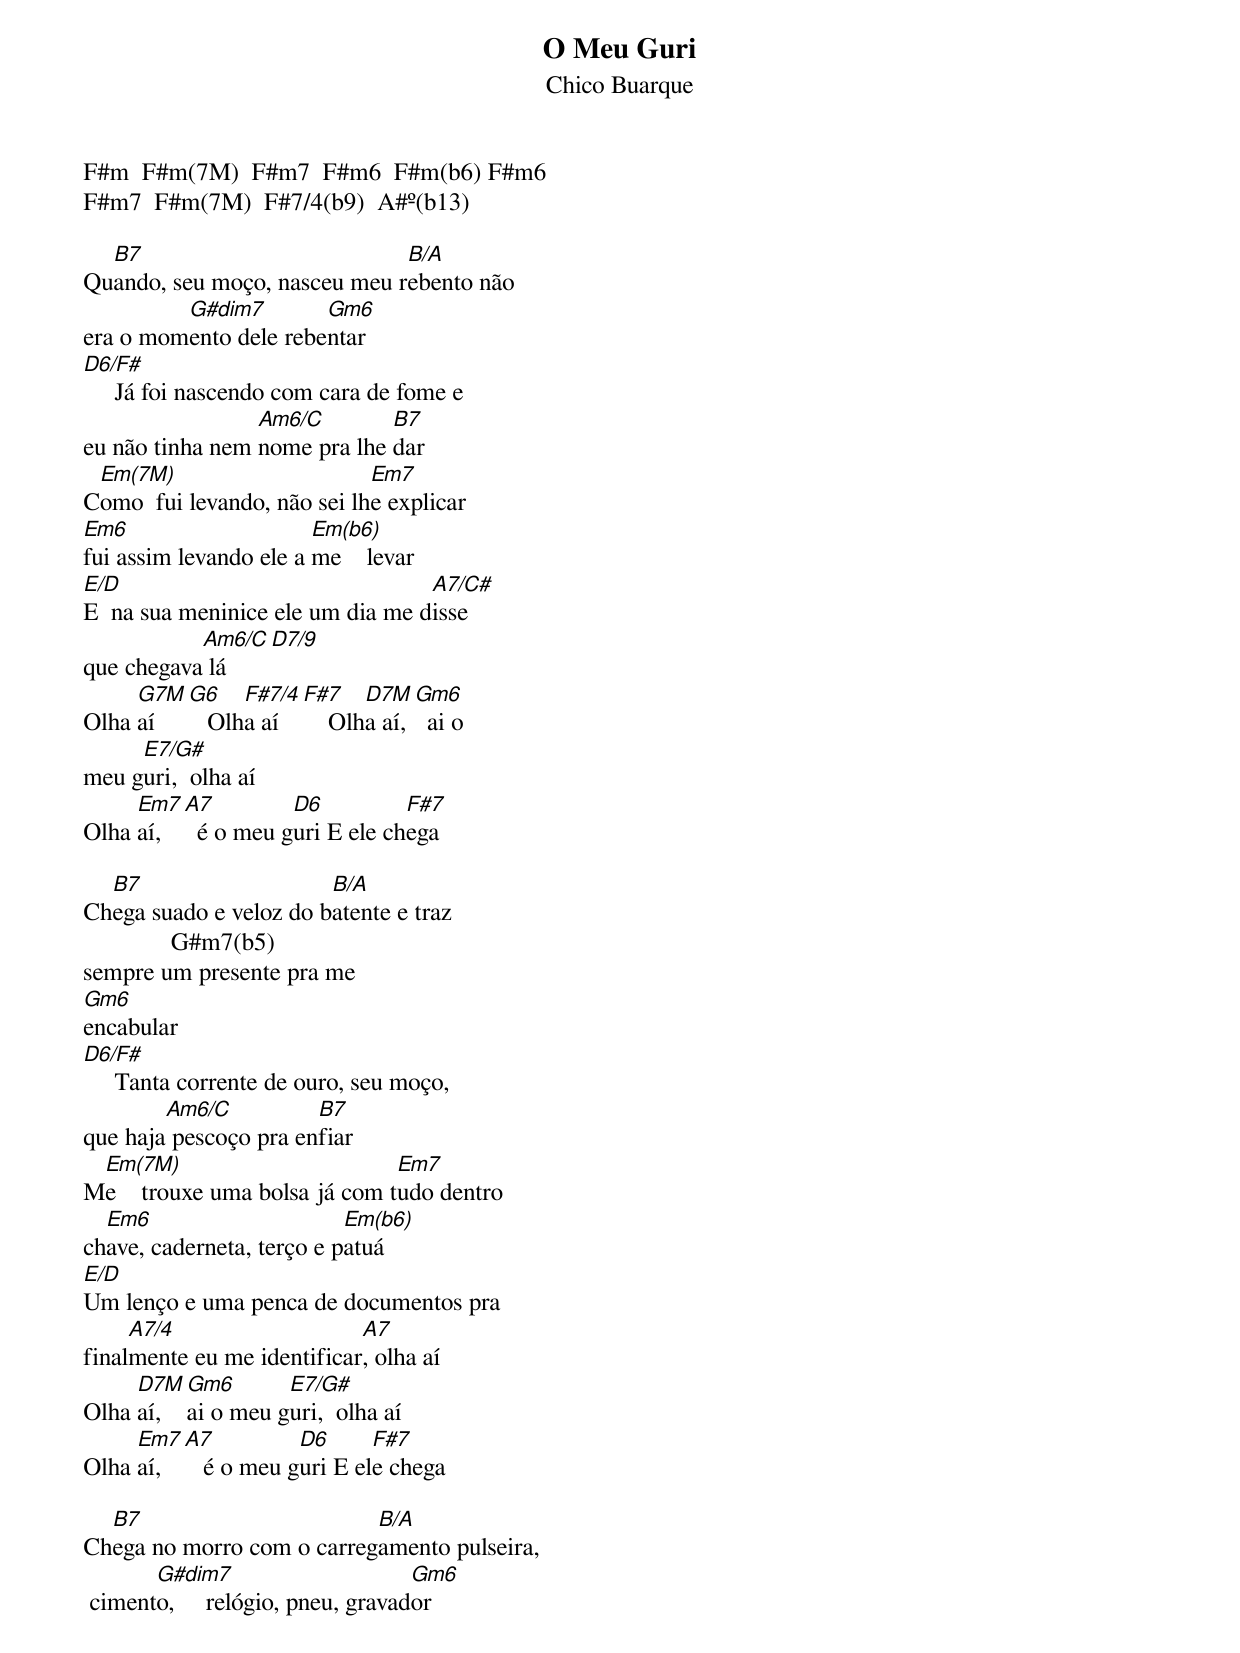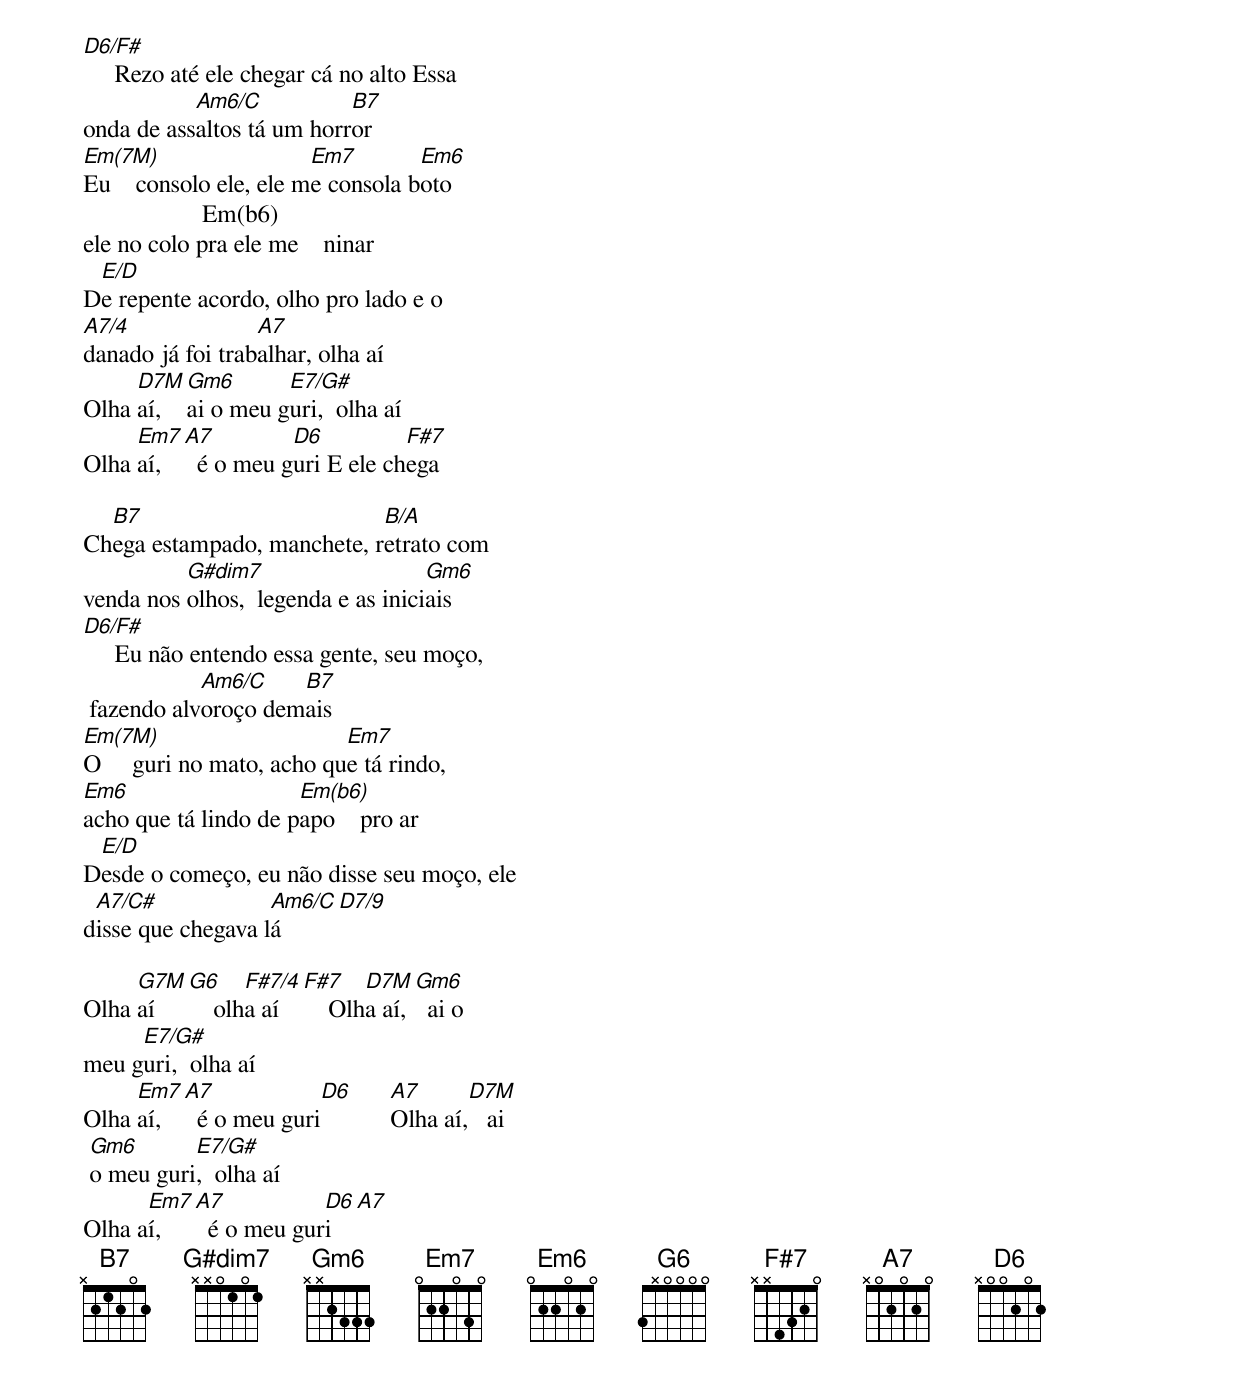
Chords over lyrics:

O Meu Guri
Chico Buarque

F#m  F#m(7M)  F#m7  F#m6  F#m(b6) F#m6
F#m7  F#m(7M)  F#7/4(b9)  A#º(b13)

  B7                          B/A
Quando, seu moço, nasceu meu rebento não
         G#m7(b5)      Gm6
era o momento dele rebentar
D6/F#
     Já foi nascendo com cara de fome e
                 Am6/C        B7
eu não tinha nem nome pra lhe dar
 Em(7M)                      Em7
Como  fui levando, não sei lhe explicar
Em6                     Em(b6)
fui assim levando ele a me    levar
E/D                               A7/C#
E  na sua meninice ele um dia me disse
           Am6/C  D7/9
que chegava lá
     G7M  G6    F#7/4  F#7    D7M  Gm6
Olha aí      Olha aí       Olha aí,  ai o
     E7/G#
meu guri,  olha aí
     Em7  A7         D6          F#7
Olha aí,    é o meu guri E ele chega

  B7                    B/A
Chega suado e veloz do batente e traz
              G#m7(b5)
sempre um presente pra me
Gm6
encabular
D6/F#
     Tanta corrente de ouro, seu moço,
        Am6/C          B7
que haja pescoço pra enfiar
 Em(7M)                        Em7
Me    trouxe uma bolsa já com tudo dentro
  Em6                      Em(b6)
chave, caderneta, terço e patuá
E/D
Um lenço e uma penca de documentos pra
     A7/4                   A7
finalmente eu me identificar, olha aí
     D7M  Gm6       E7/G#
Olha aí,  ai o meu guri,  olha aí
     Em7 A7          D6      F#7
Olha aí,    é o meu guri E ele chega

  B7                       B/A
Chega no morro com o carregamento pulseira,
       G#m7(b5)                    Gm6
 cimento,     relógio, pneu, gravador
D6/F#
     Rezo até ele chegar cá no alto Essa
           Am6/C           B7
onda de assaltos tá um horror
Em(7M)                  Em7        Em6
Eu    consolo ele, ele me consola boto
                   Em(b6)
ele no colo pra ele me    ninar
 E/D
De repente acordo, olho pro lado e o
A7/4              A7
danado já foi trabalhar, olha aí
     D7M  Gm6       E7/G#
Olha aí,  ai o meu guri,  olha aí
     Em7  A7         D6          F#7
Olha aí,    é o meu guri E ele chega

  B7                        B/A
Chega estampado, manchete, retrato com
          G#m7(b5)                  Gm6
venda nos olhos,  legenda e as iniciais
D6/F#
     Eu não entendo essa gente, seu moço,
            Am6/C    B7
 fazendo alvoroço demais
Em(7M)                     Em7
O     guri no mato, acho que tá rindo,
Em6                   Em(b6)
acho que tá lindo de papo    pro ar
 E/D
Desde o começo, eu não disse seu moço, ele
 A7/C#             Am6/C  D7/9
disse que chegava lá

     G7M G6     F#7/4  F#7    D7M  Gm6
Olha aí      olha aí       Olha aí,  ai o
     E7/G#
meu guri,  olha aí
     Em7  A7            D6    A7      D7M
Olha aí,    é o meu guri      Olha aí,   ai
 Gm6       E7/G#
 o meu guri,  olha aí
      Em7  A7           D6  A7
Olha aí,     é o meu guri
